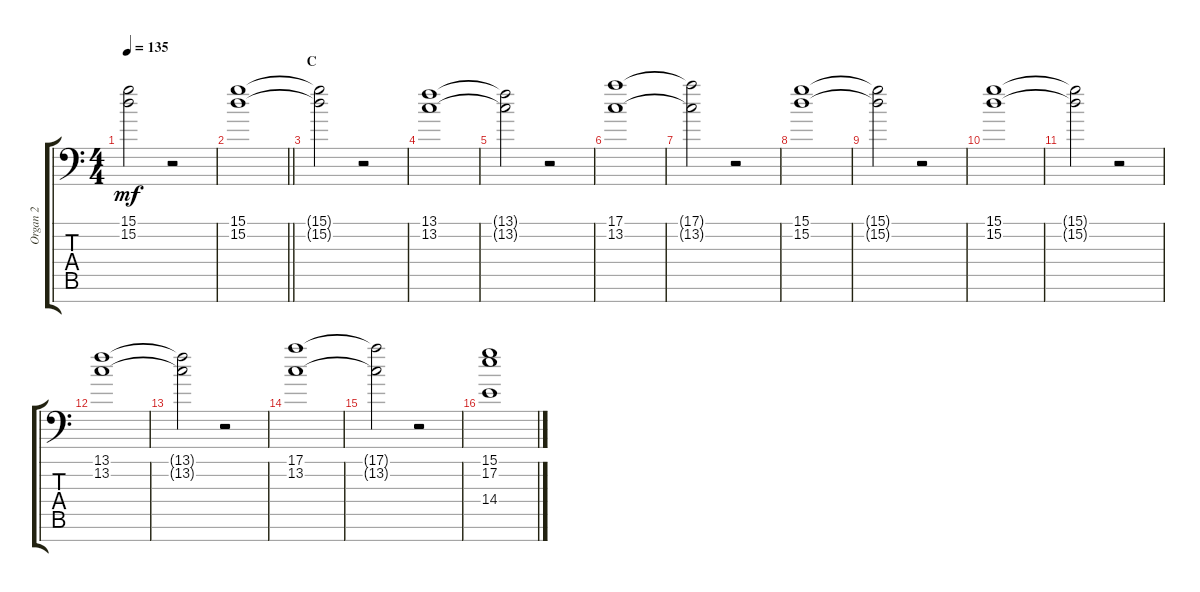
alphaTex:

\track ("Organ 2" "Organ 2") {instrument churchorgan}
\staff {score tabs}
\tuning (E4 B3 G3 D3 A2 E2 C-1) {hide}
\ts (4 4)
\tempo 135
\clef f4
\ks c
(15.1{t} 15.2{t}).2{dy mf volume 0} r.2 |
\barLineRight lightlight
(15.1 15.2).1{volume 6} |
\section ("" "C")
(15.1{t} 15.2{t}).2{volume 0} r.2 |
(13.1 13.2).1{volume 6} |
(13.1{t} 13.2{t}).2{volume 0} r.2 |
(17.1 13.2).1{volume 6} |
(17.1{t} 13.2{t}).2{volume 0} r.2 |
(15.1 15.2).1{volume 6} |
(15.1{t} 15.2{t}).2{volume 0} r.2 |
(15.1 15.2).1{volume 6} |
(15.1{t} 15.2{t}).2{volume 0} r.2 |
(13.1 13.2).1{volume 6} |
(13.1{t} 13.2{t}).2{volume 0} r.2 |
(17.1 13.2).1{volume 6} |
(17.1{t} 13.2{t}).2{volume 0} r.2 |
(15.1 17.2 14.4).1{volume 6}
